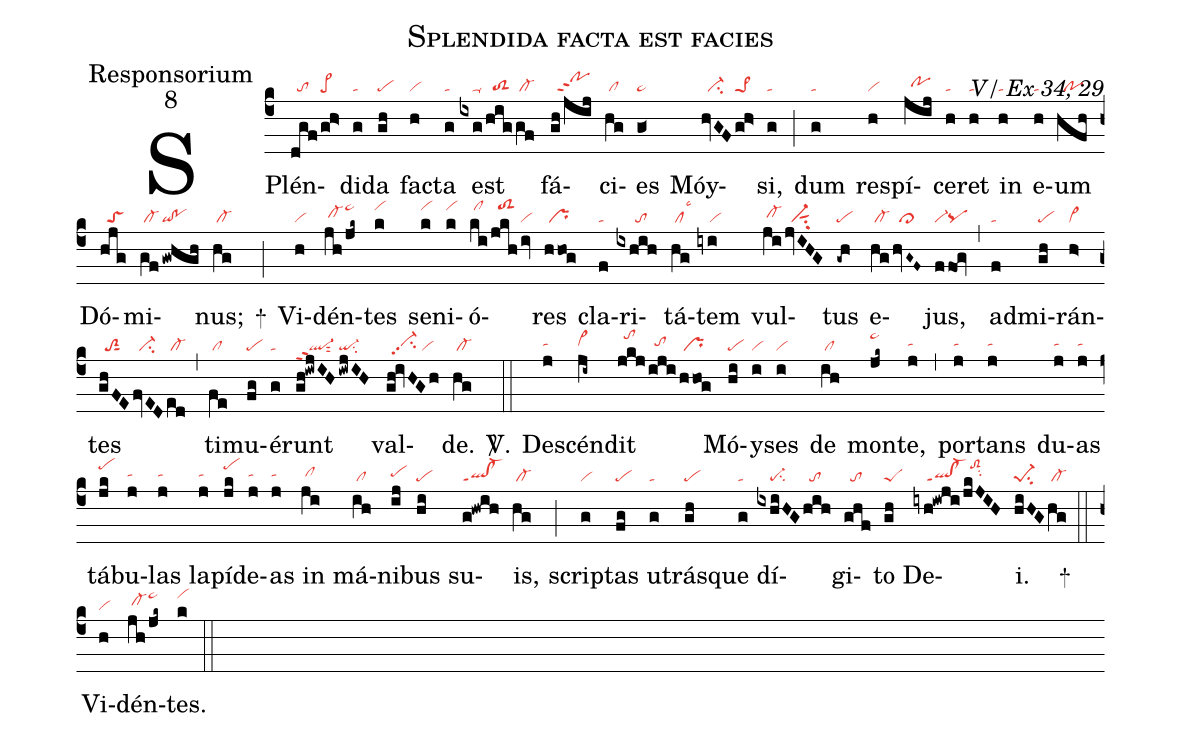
name:Splendida facta est facies;
office-part:Responsorium;
mode:8;
commentary:V/ Ex 34, 29;
nabc-lines:1;
%%
(c4)
SPlén(dgf|//to|/gh>|pe>)di(g|ta)da(gh|pe) fac(h|vi)ta(g|ta) est(ixg|////ta-|/hig|//toS2|gf|/cl-) fá(gh/jij|//pohjppt2)ci(hg|/cl)es(g<|pe~) M{óy}(hvGF|//ci-|gh>|pe>1)si,(g|ta) (;)
dum(g|ta) re(h|vi)spí(jij|//pohh)ce(h|ta)ret(h|ta) in(h|ta) e(h|ta)um(hfh|//po) Dó(hjg|//toS)mi(gf|/cl-|!gwhgh|qi!po)nus;(hg|/cl-) +(;)
Vi(h|vi)dén(jh|/cl-hh|/jk~|pe~hk)tes(k|vihk) se(k|vihk)ni(k|vihk)ó(ki|/clhk|/jkh|//toS2hk|/iv|vi)res(hhog|/pr) cla(f|ta)ri(ixhih|//////to)tá(hg|/cllsc3)tem(iyi|////vi) vul(ji|/cl-hh|/jvIHG|//vi-sut1su2)tus(-gh|pe) e(hg|/cl-|/hvG~F~|//cl>)jus,(f|vi-|fOg|pq) (,)
ad(f|ta)mi(gh|pe)rán(h>|vi>)tes(ghFE|//toS2sut1|fvED|//ci-|ed|/cl-) (,)
ti(fe|/cl)mu(fg|pe)é(g|ta)runt(gh!iwjIH|ql-ppt2sut2|/iwjIH|qi-su2) val(gh!ivHGh|//vi-hhpp2su2/vi)de.(hg|/cl-) <sp>V/</sp>.(::)
De(j|tahh)scén(ji~|cl~hh)dit(jkj|//tohk|/iji|//tohh|/hhog|/pr) Mó(hi|pe)y(i|vi)ses(i|vi) de(ih|/cl) mon(jk~|pe~hk)te,(j|tahh) (,)
por(j|tahh)tans(j|tahh) du(j|tahh)as(j|tahh) tá(jk|pehk)bu(j|tahh)las(j|tahh) la(j|tahh)pí(jk|pehk)de(j|tahh)as(j|tahh) in(ji|/clhh) má(ih|/cl)ni(ij|pehh)bus(hi|pe) su(g!hwih|ql!cl-ppt1)is,(hg|/cl-) (;)
scrip(g|vi)tas(fg|pe) u(g|ta)trás(gh|pe)que(g|ta) dí(ixhiHG|////pe-su2|hih|//to)gi(ghf|//to)to(gh|peS) De(iyh!iwji|////ql!cl-ppt1|/jkJIH|//toS2hksu2)i.(hiHG|pe-1su2|hg|/cl-) +(::)
Vi(h|vi)dén(jh|/cl-hh|/jk~|pe~hk)tes.(k|vihk) (::)
